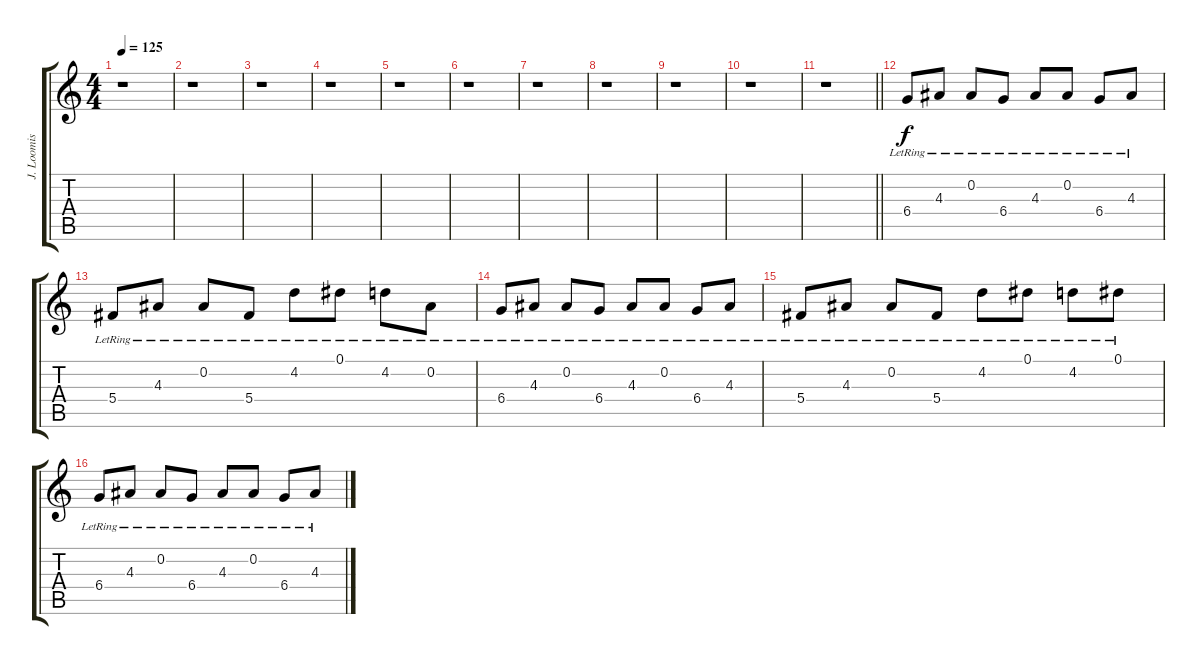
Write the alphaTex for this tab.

\track ("J. Loomis (Acoustic)" "J. Loomis ") {instrument electricguitarclean}
\staff {score tabs}
\tuning (Eb4 Bb3 Gb3 Db3 Ab2 Eb2) {hide}
\ts (4 4)
\tempo 125
\clef g2
\ks c
r.1{dy f} |
r.1 |
r.1 |
r.1 |
r.1 |
r.1 |
r.1 |
r.1 |
r.1 |
r.1 |
\barLineRight lightlight
r.1 |
\section ("" "")
6.4{lr}.8 4.3{lr}.8 0.2{lr}.8 6.4{lr}.8 4.3{lr}.8 0.2{lr}.8 6.4{lr}.8 4.3{lr}.8 |
5.4{lr}.8 4.3{lr}.8 0.2{lr}.8 5.4{lr}.8 4.2{lr}.8 0.1{lr}.8 4.2{lr}.8 0.2{lr}.8 |
6.4{lr}.8 4.3{lr}.8 0.2{lr}.8 6.4{lr}.8 4.3{lr}.8 0.2{lr}.8 6.4{lr}.8 4.3{lr}.8 |
5.4{lr}.8 4.3{lr}.8 0.2{lr}.8 5.4{lr}.8 4.2{lr}.8 0.1{lr}.8 4.2{lr}.8 0.1{lr}.8 |
6.4{lr}.8 4.3{lr}.8 0.2{lr}.8 6.4{lr}.8 4.3{lr}.8 0.2{lr}.8 6.4{lr}.8 4.3{lr}.8
